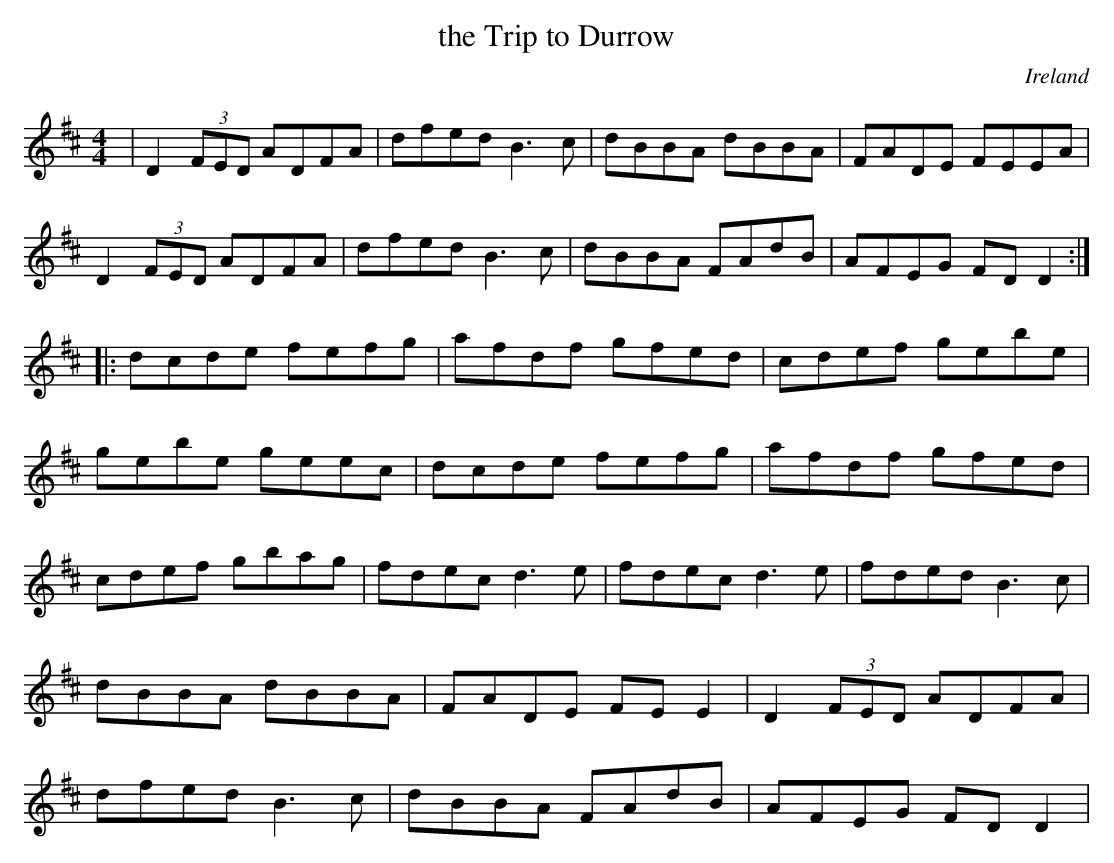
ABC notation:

X:1
T:the Trip to Durrow
M:4/4
O:Ireland
K:D major
|D2 (3FED ADFA|dfed B3 c|dBBA dBBA|FADE FEEA|\
D2 (3FED ADFA|dfed B3 c|dBBA FAdB|AFEG FD D2::\
dcde fefg|afdf gfed|cdef gebe|gebe geec|\
dcde fefg|afdf gfed|cdef gbag|fdec d3 e|\
fdec d3 e|fded B3 c|dBBA dBBA|FADE FE E2|\
D2 (3FED ADFA|dfed B3 c|dBBA FAdB|AFEG FD D2|
